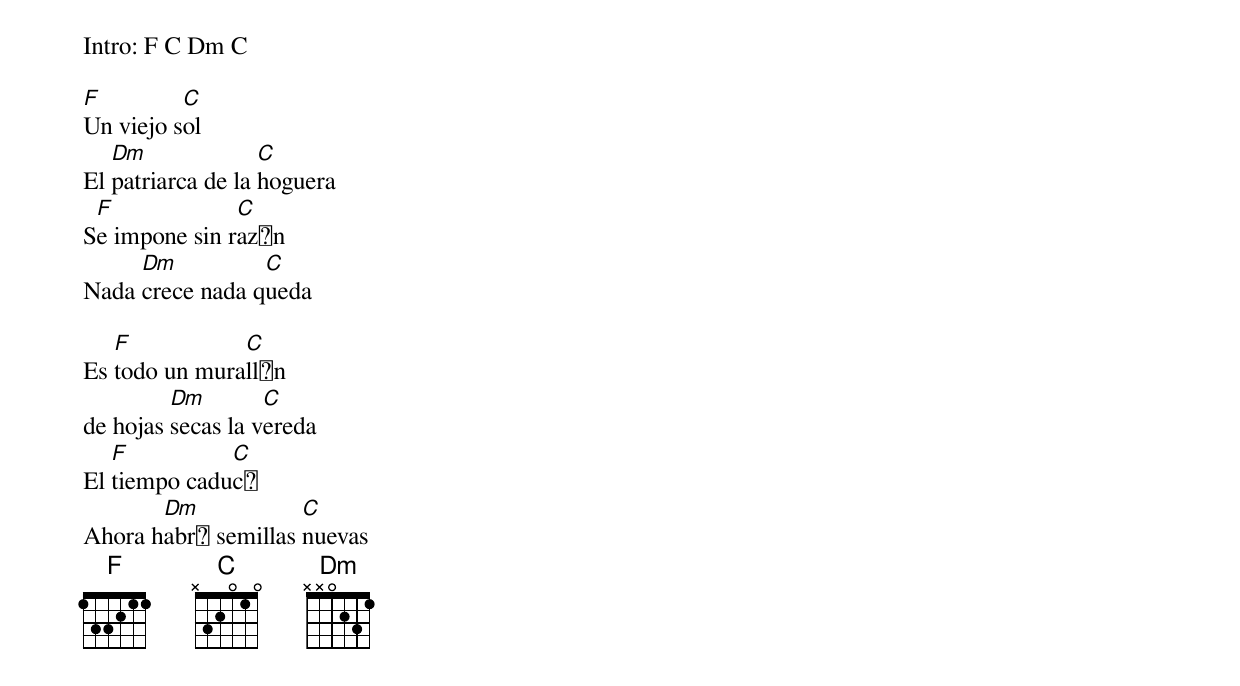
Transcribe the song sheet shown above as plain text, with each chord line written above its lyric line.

Intro: F C Dm C

F         C
Un viejo sol
   Dm              C
El patriarca de la hoguera
 F             C
Se impone sin raz칩n
     Dm          C
Nada crece nada queda

   F           C
Es todo un murall칩n
         Dm        C
de hojas secas la vereda
   F          C
El tiempo caduc칩
       Dm            C
Ahora habr치 semillas nuevas
